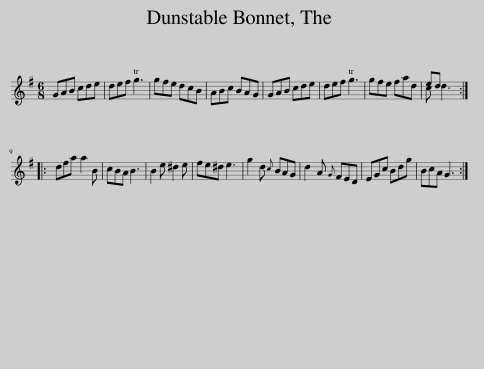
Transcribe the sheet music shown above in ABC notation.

X:1
%%score ( 1 2 )
L:1/8
M:6/8
I:linebreak $
K:G
V:1 treble
V:2 treble
V:1
 GAB cde | def g3 | gfe dcB | ABc BAG | GAB cde | %5
 def g3 | gfe fad | ed x2 ::$ dfa a2 B | cBA B3 | %10
 B2 e ^d2 e | fe^d e3 | g2 d{c} BAG | d2 A{G} FED | EGc Bdg | %15
 BcA G3 :| %16
V:2
 x6 | x6 | x6 | x6 | x6 | %5
 x6 | x6 | c d3 ::$ x6 | x6 | %10
 x6 | x6 | x6 | x6 | x6 | %15
 x6 :| %16
